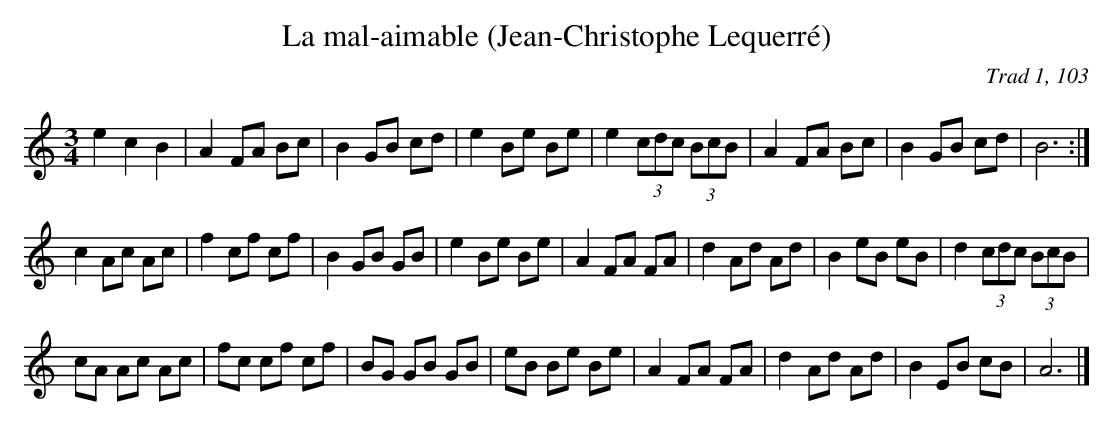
X:1
T:La mal-aimable (Jean-Christophe Lequerré)
C:Trad 1, 103
L:1/8
M:3/4
K:C
e2c2B2|A2 FA Bc|B2 GB cd|e2 Be Be|\
e2 (3cdc (3BcB|A2 FA Bc|B2 GB cd|B6:|
c2 Ac Ac|f2 cf cf|B2 GB GB|e2 Be Be|\
A2 FA FA|d2 Ad Ad|B2 eB eB|d2 (3cdc (3BcB|
cA Ac Ac|fc cf cf|BG GB GB|eB Be Be|\
A2 FA FA|d2 Ad Ad|B2 EB cB|A6|]
